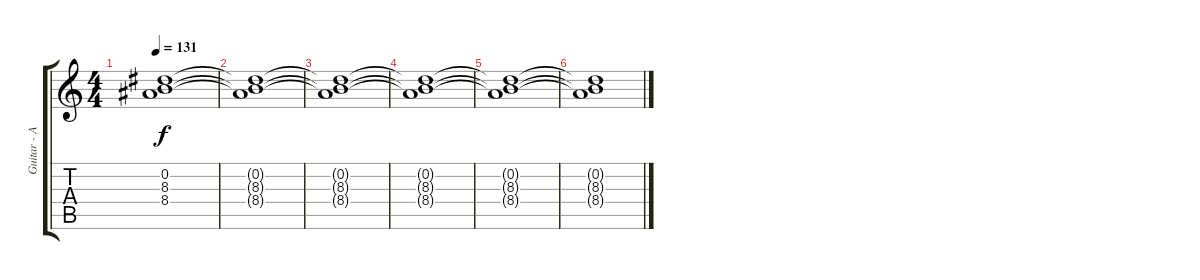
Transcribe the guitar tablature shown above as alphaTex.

\track ("Guitar - Alex" "Guitar - A") {instrument electricguitarjazz}
\staff {score tabs}
\tuning (E4 B3 G3 D3 A2 E2) {hide}
\ts (4 4)
\tempo 131
\clef g2
\ks c
(0.2{t} 8.3{t} 8.4{t}).1{dy f volume 0} |
(0.2{t} 8.3{t} 8.4{t}).1 |
(0.2{t} 8.3{t} 8.4{t}).1 |
(0.2{t} 8.3{t} 8.4{t}).1 |
(0.2{t} 8.3{t} 8.4{t}).1 |
(0.2{t} 8.3{t} 8.4{t}).1
